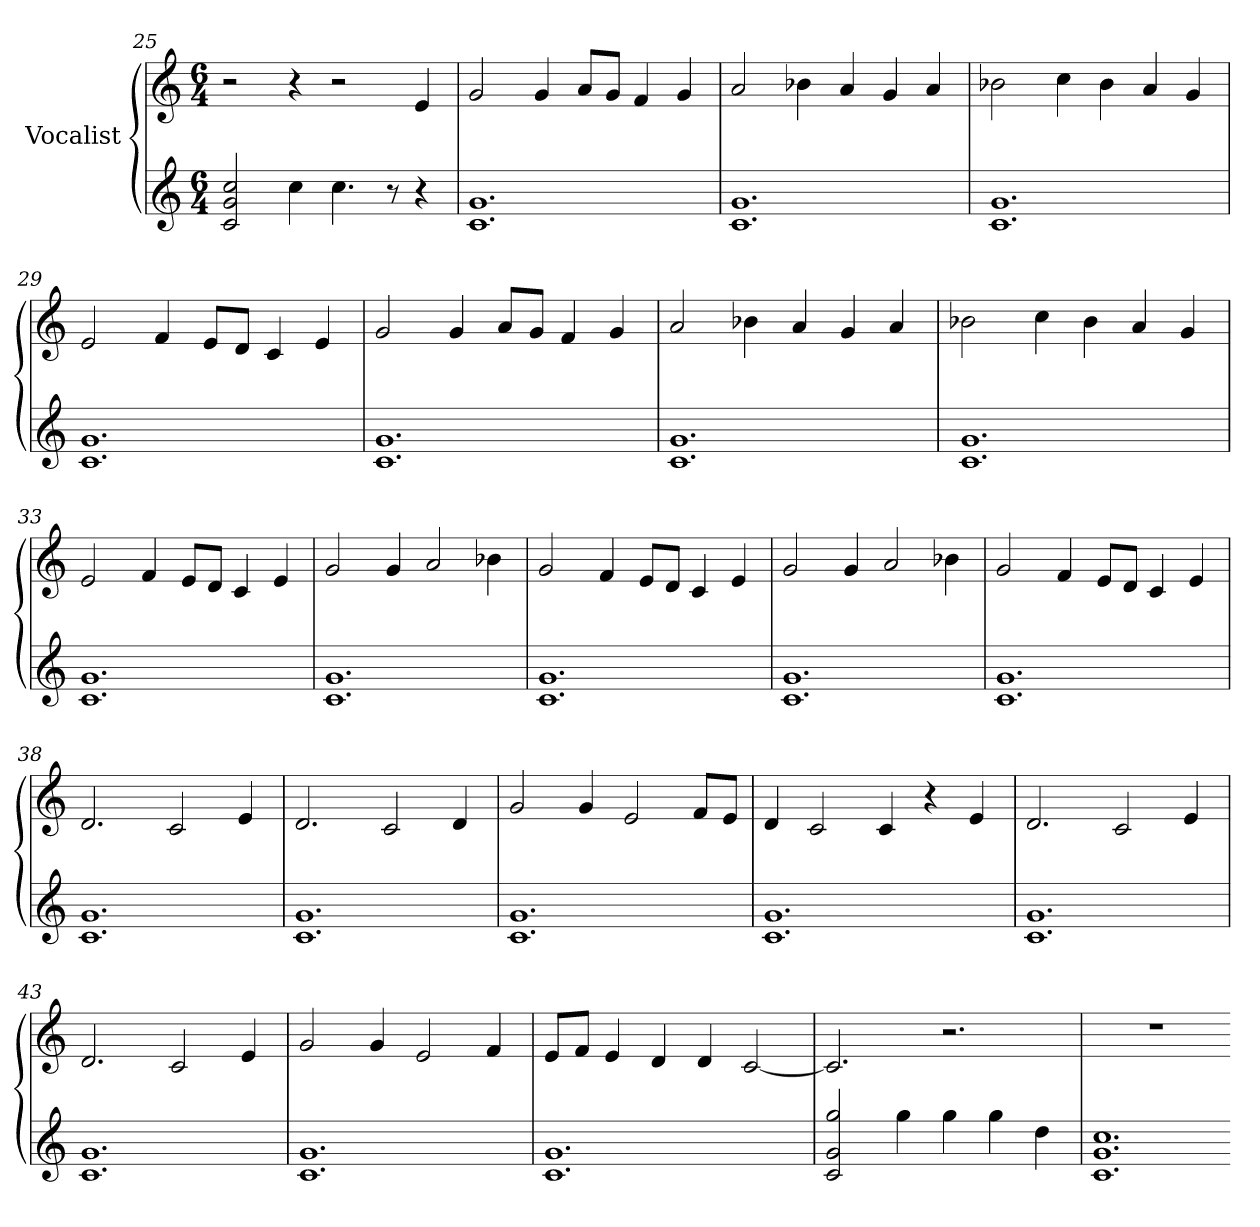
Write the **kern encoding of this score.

**kern	**kern
*part1	*part1
*staff2	*staff1
*I"Vocalist	*
*M6/4	*M6/4
=25	=25
2c 2g 2cc	2r
4cc	4r
4.cc	2r
8r	.
4r	4e
=26	=26
1.c 1.g	2g
.	4g
.	8aL
.	8gJ
.	4f
.	4g
=27	=27
1.c 1.g	2a
.	4b-X
.	4a
.	4g
.	4a
=28	=28
1.c 1.g	2b-X
.	4cc
.	4b-
.	4a
.	4g
=29	=29
1.c 1.g	2e
.	4f
.	8eL
.	8dJ
.	4c
.	4e
=30	=30
1.c 1.g	2g
.	4g
.	8aL
.	8gJ
.	4f
.	4g
=31	=31
1.c 1.g	2a
.	4b-X
.	4a
.	4g
.	4a
=32	=32
1.c 1.g	2b-X
.	4cc
.	4b-
.	4a
.	4g
=33	=33
1.c 1.g	2e
.	4f
.	8eL
.	8dJ
.	4c
.	4e
=34	=34
1.c 1.g	2g
.	4g
.	2a
.	4b-X
=35	=35
1.c 1.g	2g
.	4f
.	8eL
.	8dJ
.	4c
.	4e
=36	=36
1.c 1.g	2g
.	4g
.	2a
.	4b-X
=37	=37
1.c 1.g	2g
.	4f
.	8eL
.	8dJ
.	4c
.	4e
=38	=38
1.c 1.g	2.d
.	2c
.	4e
=39	=39
1.c 1.g	2.d
.	2c
.	4d
=40	=40
1.c 1.g	2g
.	4g
.	2e
.	8fL
.	8eJ
=41	=41
1.c 1.g	4d
.	2c
.	4c
.	4r
.	4e
=42	=42
1.c 1.g	2.d
.	2c
.	4e
=43	=43
1.c 1.g	2.d
.	2c
.	4e
=44	=44
1.c 1.g	2g
.	4g
.	2e
.	4f
=45	=45
1.c 1.g	8eL
.	8fJ
.	4e
.	4d
.	4d
.	[2c
=46	=46
2c 2g 2gg	2.c]
4gg	.
4gg	2.r
4gg	.
4dd	.
=47	=47
1.c 1.g 1.cc	1.r
=-	=-
*-	*-
